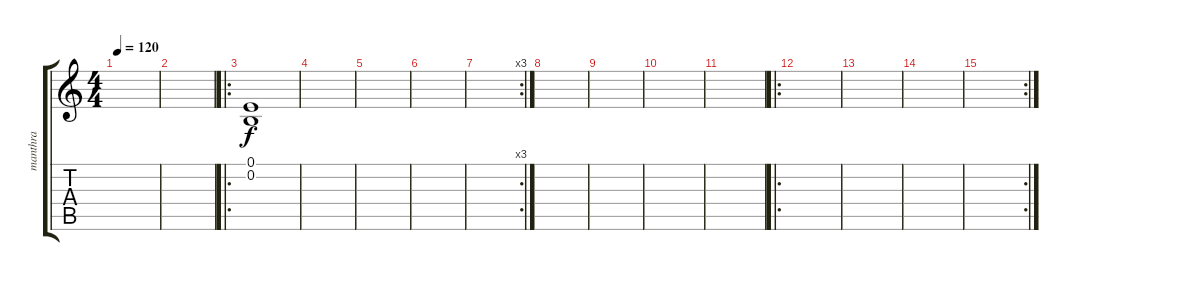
\track ("manthra" "manthra") {instrument stringensemble2}
\staff {score tabs}
\tuning (E4 B3 G3 D3 A2 E2) {hide}
\ts (4 4)
\tempo 120
\clef g2
\ks c
|
|
\ro
(0.1 0.2).1 |
|
|
|
\rc 3
|
|
|
|
|
\ro
|
|
|
\rc 2
